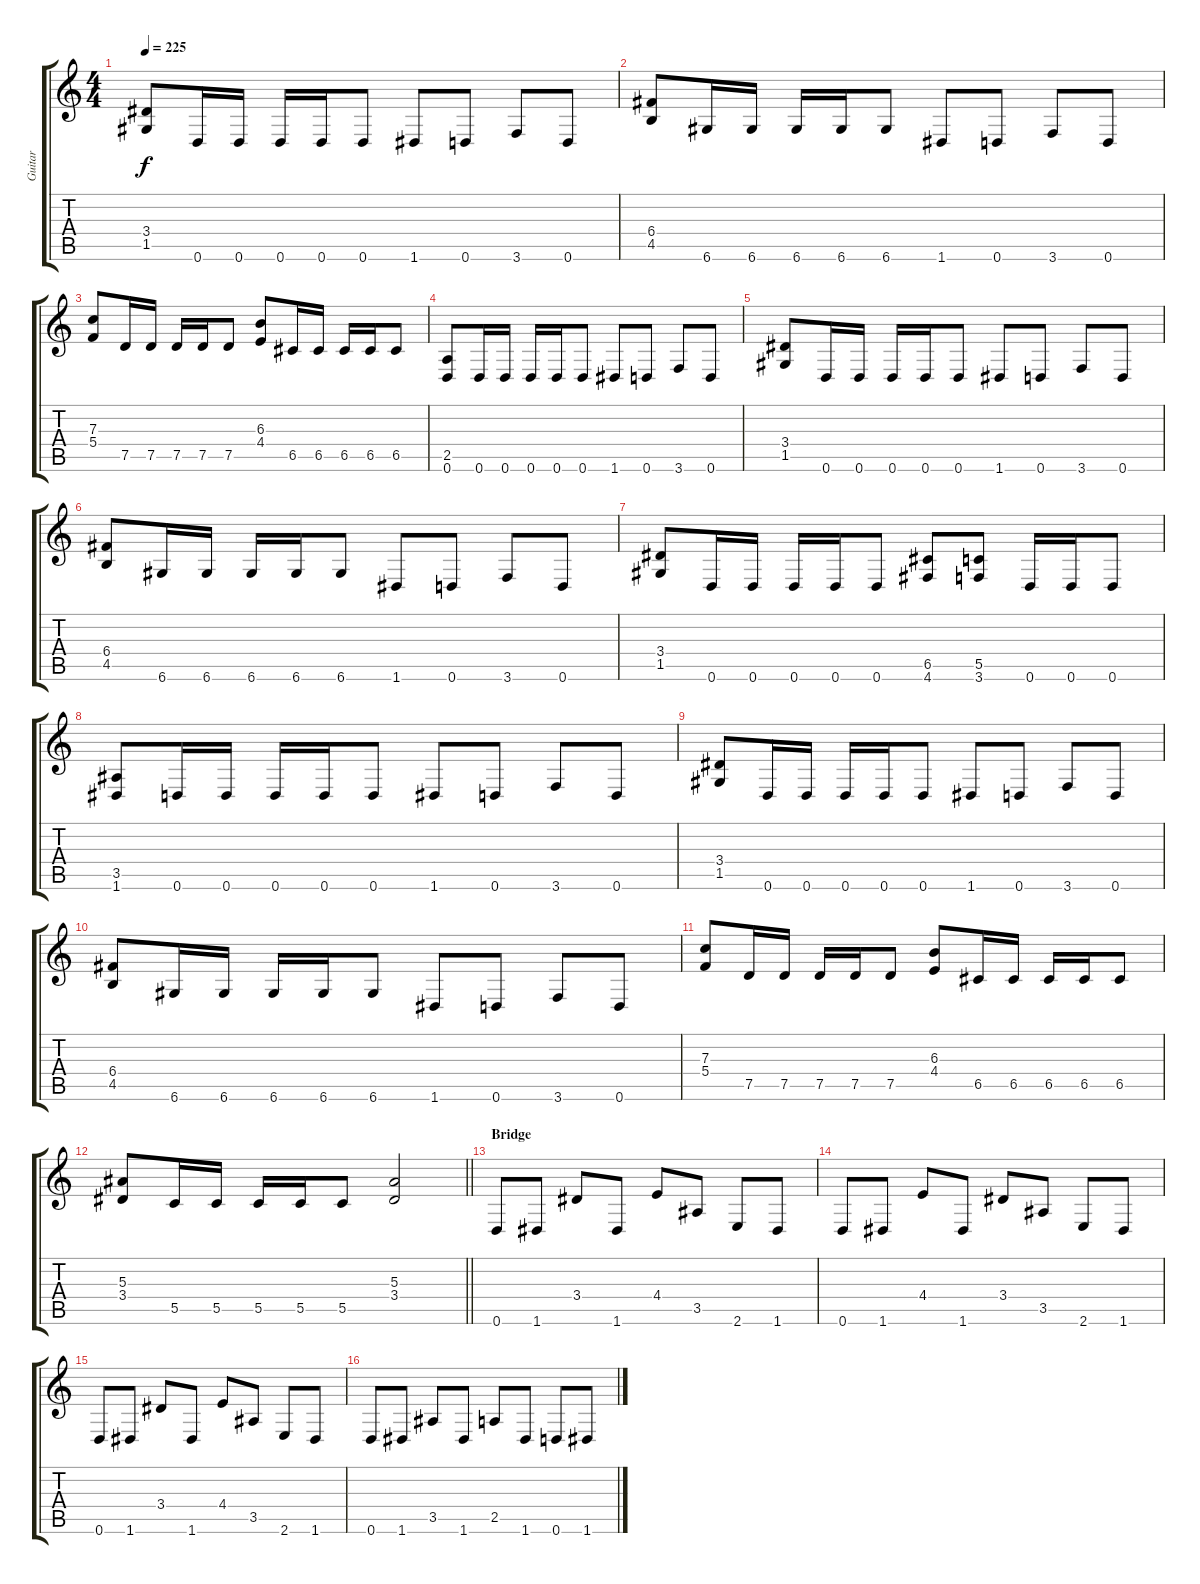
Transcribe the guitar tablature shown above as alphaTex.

\track ("Guitar" "Guitar") {instrument distortionguitar}
\staff {score tabs}
\tuning (D4 A3 F3 C3 G2 D2) {hide}
\ts (4 4)
\tempo 225
\clef g2
\ks c
(3.4 1.5).8{dy f} 0.6.16 0.6.16 0.6.16 0.6.16 0.6.8 1.6.8 0.6.8 3.6.8 0.6.8 |
(6.4 4.5).8 6.6.16 6.6.16 6.6.16 6.6.16 6.6.8 1.6.8 0.6.8 3.6.8 0.6.8 |
(7.3 5.4).8 7.5.16 7.5.16 7.5.16 7.5.16 7.5.8 (6.3 4.4).8 6.5.16 6.5.16 6.5.16 6.5.16 6.5.8 |
(2.5 0.6).8 0.6.16 0.6.16 0.6.16 0.6.16 0.6.8 1.6.8 0.6.8 3.6.8 0.6.8 |
(3.4 1.5).8 0.6.16 0.6.16 0.6.16 0.6.16 0.6.8 1.6.8 0.6.8 3.6.8 0.6.8 |
(6.4 4.5).8 6.6.16 6.6.16 6.6.16 6.6.16 6.6.8 1.6.8 0.6.8 3.6.8 0.6.8 |
(3.4 1.5).8 0.6.16 0.6.16 0.6.16 0.6.16 0.6.8 (6.5 4.6).8 (5.5 3.6).8 0.6.16 0.6.16 0.6.8 |
(3.5 1.6).8 0.6.16 0.6.16 0.6.16 0.6.16 0.6.8 1.6.8 0.6.8 3.6.8 0.6.8 |
(3.4 1.5).8 0.6.16 0.6.16 0.6.16 0.6.16 0.6.8 1.6.8 0.6.8 3.6.8 0.6.8 |
(6.4 4.5).8 6.6.16 6.6.16 6.6.16 6.6.16 6.6.8 1.6.8 0.6.8 3.6.8 0.6.8 |
(7.3 5.4).8 7.5.16 7.5.16 7.5.16 7.5.16 7.5.8 (6.3 4.4).8 6.5.16 6.5.16 6.5.16 6.5.16 6.5.8 |
\barLineRight lightlight
(5.3 3.4).8 5.5.16 5.5.16 5.5.16 5.5.16 5.5.8 (5.3 3.4).2 |
\section ("" "Bridge")
0.6.8 1.6.8 3.4.8 1.6.8 4.4.8 3.5.8 2.6.8 1.6.8 |
0.6.8 1.6.8 4.4.8 1.6.8 3.4.8 3.5.8 2.6.8 1.6.8 |
0.6.8 1.6.8 3.4.8 1.6.8 4.4.8 3.5.8 2.6.8 1.6.8 |
0.6.8 1.6.8 3.5.8 1.6.8 2.5.8 1.6.8 0.6.8 1.6.8
